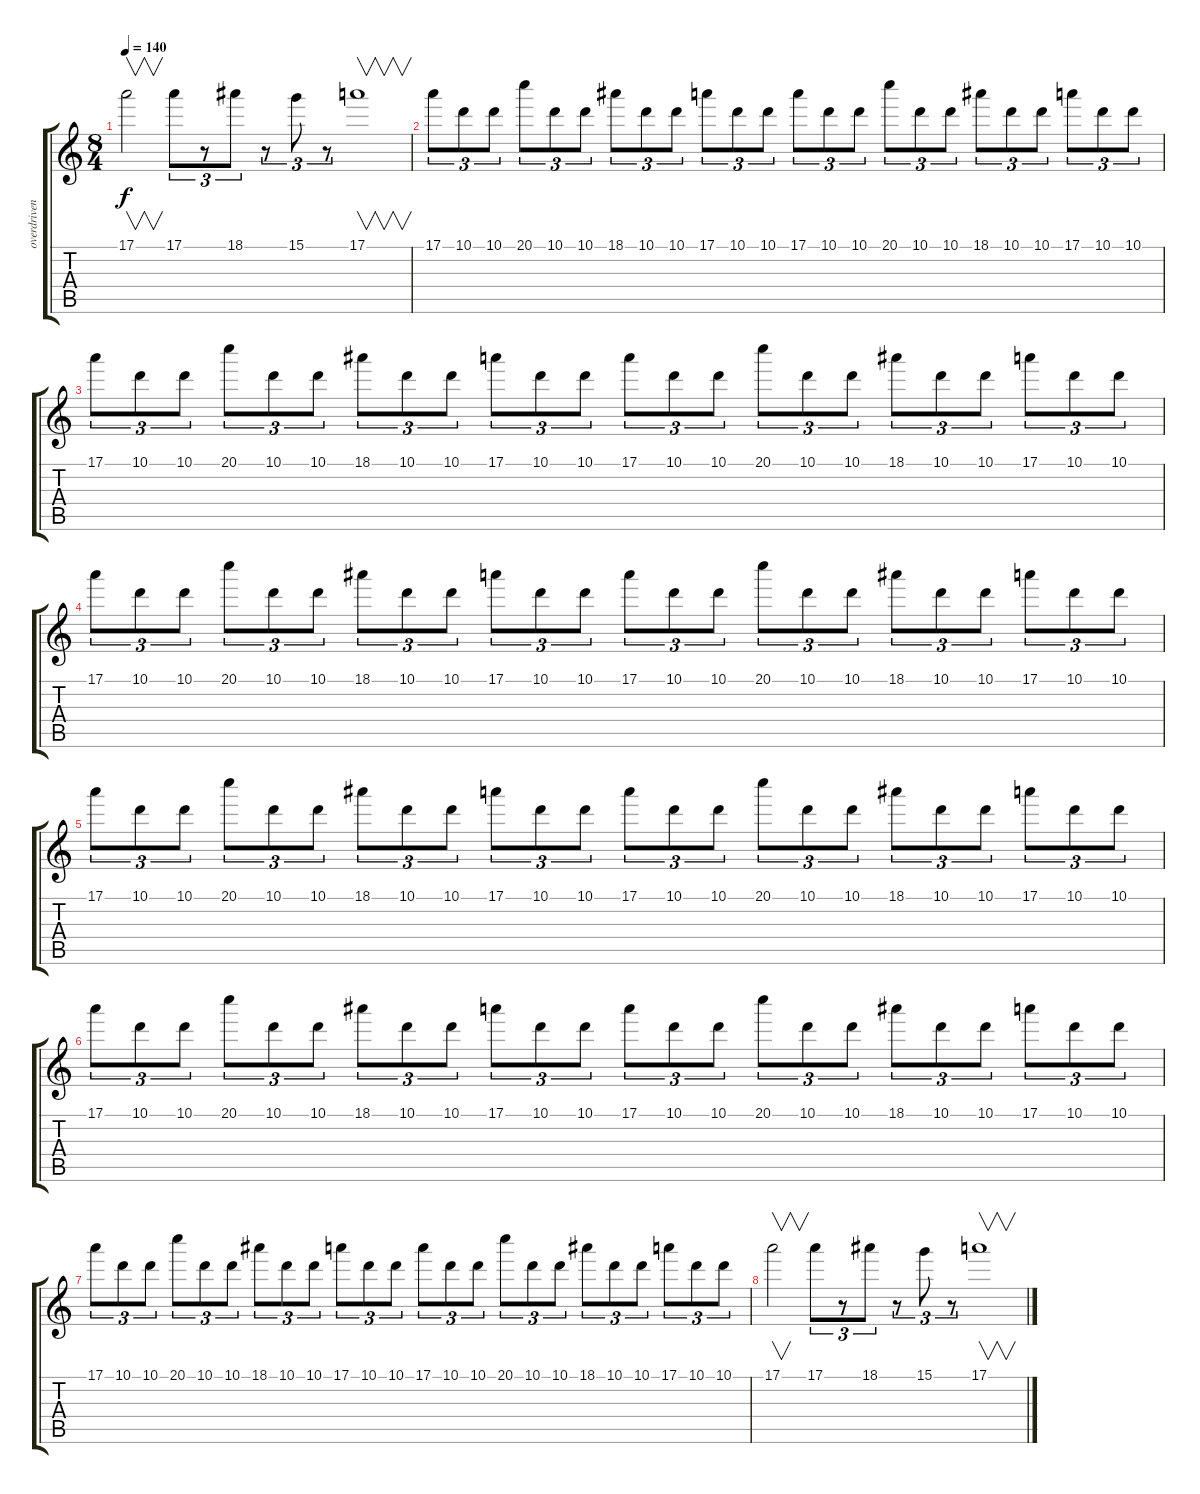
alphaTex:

\track ("overdriven" "overdriven") {instrument overdrivenguitar}
\staff {score tabs}
\tuning (E4 B3 G3 D3 A2 E2) {hide}
\ts (8 4)
\tempo 140
\clef g2
\ks c
17.1.2{v dy f} 17.1.8{tu (3 2)} r.8{tu (3 2)} 18.1.8{tu (3 2)} r.8{tu (3 2)} 15.1.8{tu (3 2)} r.8{tu (3 2)} 17.1.1{v} |
17.1.8{tu (3 2) volume 8} 10.1.8{tu (3 2)} 10.1.8{tu (3 2)} 20.1.8{tu (3 2)} 10.1.8{tu (3 2)} 10.1.8{tu (3 2)} 18.1.8{tu (3 2)} 10.1.8{tu (3 2)} 10.1.8{tu (3 2)} 17.1.8{tu (3 2)} 10.1.8{tu (3 2)} 10.1.8{tu (3 2)} 17.1.8{tu (3 2)} 10.1.8{tu (3 2)} 10.1.8{tu (3 2)} 20.1.8{tu (3 2)} 10.1.8{tu (3 2)} 10.1.8{tu (3 2)} 18.1.8{tu (3 2)} 10.1.8{tu (3 2)} 10.1.8{tu (3 2)} 17.1.8{tu (3 2)} 10.1.8{tu (3 2)} 10.1.8{tu (3 2)} |
17.1.8{tu (3 2) volume 8} 10.1.8{tu (3 2)} 10.1.8{tu (3 2)} 20.1.8{tu (3 2)} 10.1.8{tu (3 2)} 10.1.8{tu (3 2)} 18.1.8{tu (3 2)} 10.1.8{tu (3 2)} 10.1.8{tu (3 2)} 17.1.8{tu (3 2)} 10.1.8{tu (3 2)} 10.1.8{tu (3 2)} 17.1.8{tu (3 2)} 10.1.8{tu (3 2)} 10.1.8{tu (3 2)} 20.1.8{tu (3 2)} 10.1.8{tu (3 2)} 10.1.8{tu (3 2)} 18.1.8{tu (3 2)} 10.1.8{tu (3 2)} 10.1.8{tu (3 2)} 17.1.8{tu (3 2)} 10.1.8{tu (3 2)} 10.1.8{tu (3 2)} |
17.1.8{tu (3 2) volume 8} 10.1.8{tu (3 2)} 10.1.8{tu (3 2)} 20.1.8{tu (3 2)} 10.1.8{tu (3 2)} 10.1.8{tu (3 2)} 18.1.8{tu (3 2)} 10.1.8{tu (3 2)} 10.1.8{tu (3 2)} 17.1.8{tu (3 2)} 10.1.8{tu (3 2)} 10.1.8{tu (3 2)} 17.1.8{tu (3 2)} 10.1.8{tu (3 2)} 10.1.8{tu (3 2)} 20.1.8{tu (3 2)} 10.1.8{tu (3 2)} 10.1.8{tu (3 2)} 18.1.8{tu (3 2)} 10.1.8{tu (3 2)} 10.1.8{tu (3 2)} 17.1.8{tu (3 2)} 10.1.8{tu (3 2)} 10.1.8{tu (3 2)} |
17.1.8{tu (3 2) volume 8} 10.1.8{tu (3 2)} 10.1.8{tu (3 2)} 20.1.8{tu (3 2)} 10.1.8{tu (3 2)} 10.1.8{tu (3 2)} 18.1.8{tu (3 2)} 10.1.8{tu (3 2)} 10.1.8{tu (3 2)} 17.1.8{tu (3 2)} 10.1.8{tu (3 2)} 10.1.8{tu (3 2)} 17.1.8{tu (3 2)} 10.1.8{tu (3 2)} 10.1.8{tu (3 2)} 20.1.8{tu (3 2)} 10.1.8{tu (3 2)} 10.1.8{tu (3 2)} 18.1.8{tu (3 2)} 10.1.8{tu (3 2)} 10.1.8{tu (3 2)} 17.1.8{tu (3 2)} 10.1.8{tu (3 2)} 10.1.8{tu (3 2)} |
17.1.8{tu (3 2) volume 8} 10.1.8{tu (3 2)} 10.1.8{tu (3 2)} 20.1.8{tu (3 2)} 10.1.8{tu (3 2)} 10.1.8{tu (3 2)} 18.1.8{tu (3 2)} 10.1.8{tu (3 2)} 10.1.8{tu (3 2)} 17.1.8{tu (3 2)} 10.1.8{tu (3 2)} 10.1.8{tu (3 2)} 17.1.8{tu (3 2)} 10.1.8{tu (3 2)} 10.1.8{tu (3 2)} 20.1.8{tu (3 2)} 10.1.8{tu (3 2)} 10.1.8{tu (3 2)} 18.1.8{tu (3 2)} 10.1.8{tu (3 2)} 10.1.8{tu (3 2)} 17.1.8{tu (3 2)} 10.1.8{tu (3 2)} 10.1.8{tu (3 2)} |
17.1.8{tu (3 2) volume 8} 10.1.8{tu (3 2)} 10.1.8{tu (3 2)} 20.1.8{tu (3 2)} 10.1.8{tu (3 2)} 10.1.8{tu (3 2)} 18.1.8{tu (3 2)} 10.1.8{tu (3 2)} 10.1.8{tu (3 2)} 17.1.8{tu (3 2)} 10.1.8{tu (3 2)} 10.1.8{tu (3 2)} 17.1.8{tu (3 2)} 10.1.8{tu (3 2)} 10.1.8{tu (3 2)} 20.1.8{tu (3 2)} 10.1.8{tu (3 2)} 10.1.8{tu (3 2)} 18.1.8{tu (3 2)} 10.1.8{tu (3 2)} 10.1.8{tu (3 2)} 17.1.8{tu (3 2)} 10.1.8{tu (3 2)} 10.1.8{tu (3 2)} |
17.1.2{v} 17.1.8{tu (3 2)} r.8{tu (3 2)} 18.1.8{tu (3 2)} r.8{tu (3 2)} 15.1.8{tu (3 2)} r.8{tu (3 2)} 17.1.1{v}
